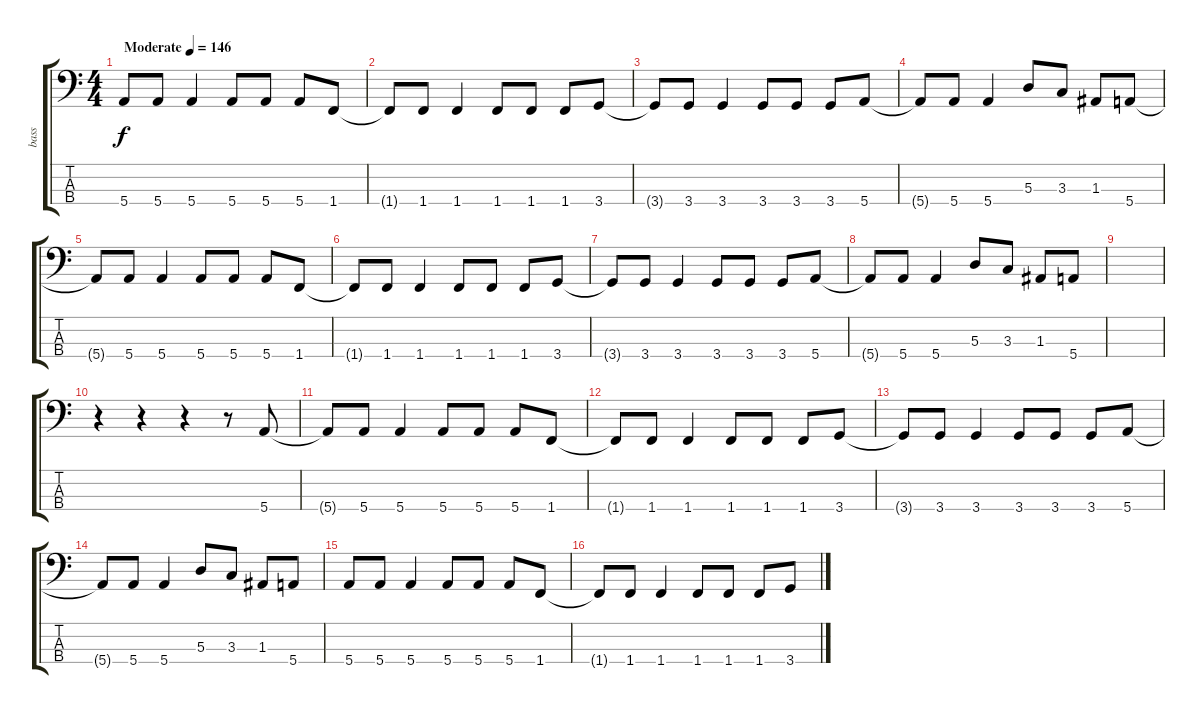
\track ("bass" "bass") {instrument electricbassfinger}
\staff {score tabs}
\tuning (G2 D2 A1 E1) {hide}
\ts (4 4)
\tempo (146 "Moderate")
\clef f4
\ks c
5.4.8{dy f instrument electricbassfinger} 5.4.8 5.4.4 5.4.8 5.4.8 5.4.8 1.4.8 |
1.4{t}.8 1.4.8 1.4.4 1.4.8 1.4.8 1.4.8 3.4.8 |
3.4{t}.8 3.4.8 3.4.4 3.4.8 3.4.8 3.4.8 5.4.8 |
5.4{t}.8 5.4.8 5.4.4 5.3.8 3.3.8 1.3.8 5.4.8 |
5.4{t}.8 5.4.8 5.4.4 5.4.8 5.4.8 5.4.8 1.4.8 |
1.4{t}.8 1.4.8 1.4.4 1.4.8 1.4.8 1.4.8 3.4.8 |
3.4{t}.8 3.4.8 3.4.4 3.4.8 3.4.8 3.4.8 5.4.8 |
5.4{t}.8 5.4.8 5.4.4 5.3.8 3.3.8 1.3.8 5.4.8 |
|
r.4 r.4 r.4 r.8 5.4.8 |
5.4{t}.8 5.4.8 5.4.4 5.4.8 5.4.8 5.4.8 1.4.8 |
1.4{t}.8 1.4.8 1.4.4 1.4.8 1.4.8 1.4.8 3.4.8 |
3.4{t}.8 3.4.8 3.4.4 3.4.8 3.4.8 3.4.8 5.4.8 |
5.4{t}.8 5.4.8 5.4.4 5.3.8 3.3.8 1.3.8 5.4.8 |
5.4.8 5.4.8 5.4.4 5.4.8 5.4.8 5.4.8 1.4.8 |
1.4{t}.8 1.4.8 1.4.4 1.4.8 1.4.8 1.4.8 3.4.8
